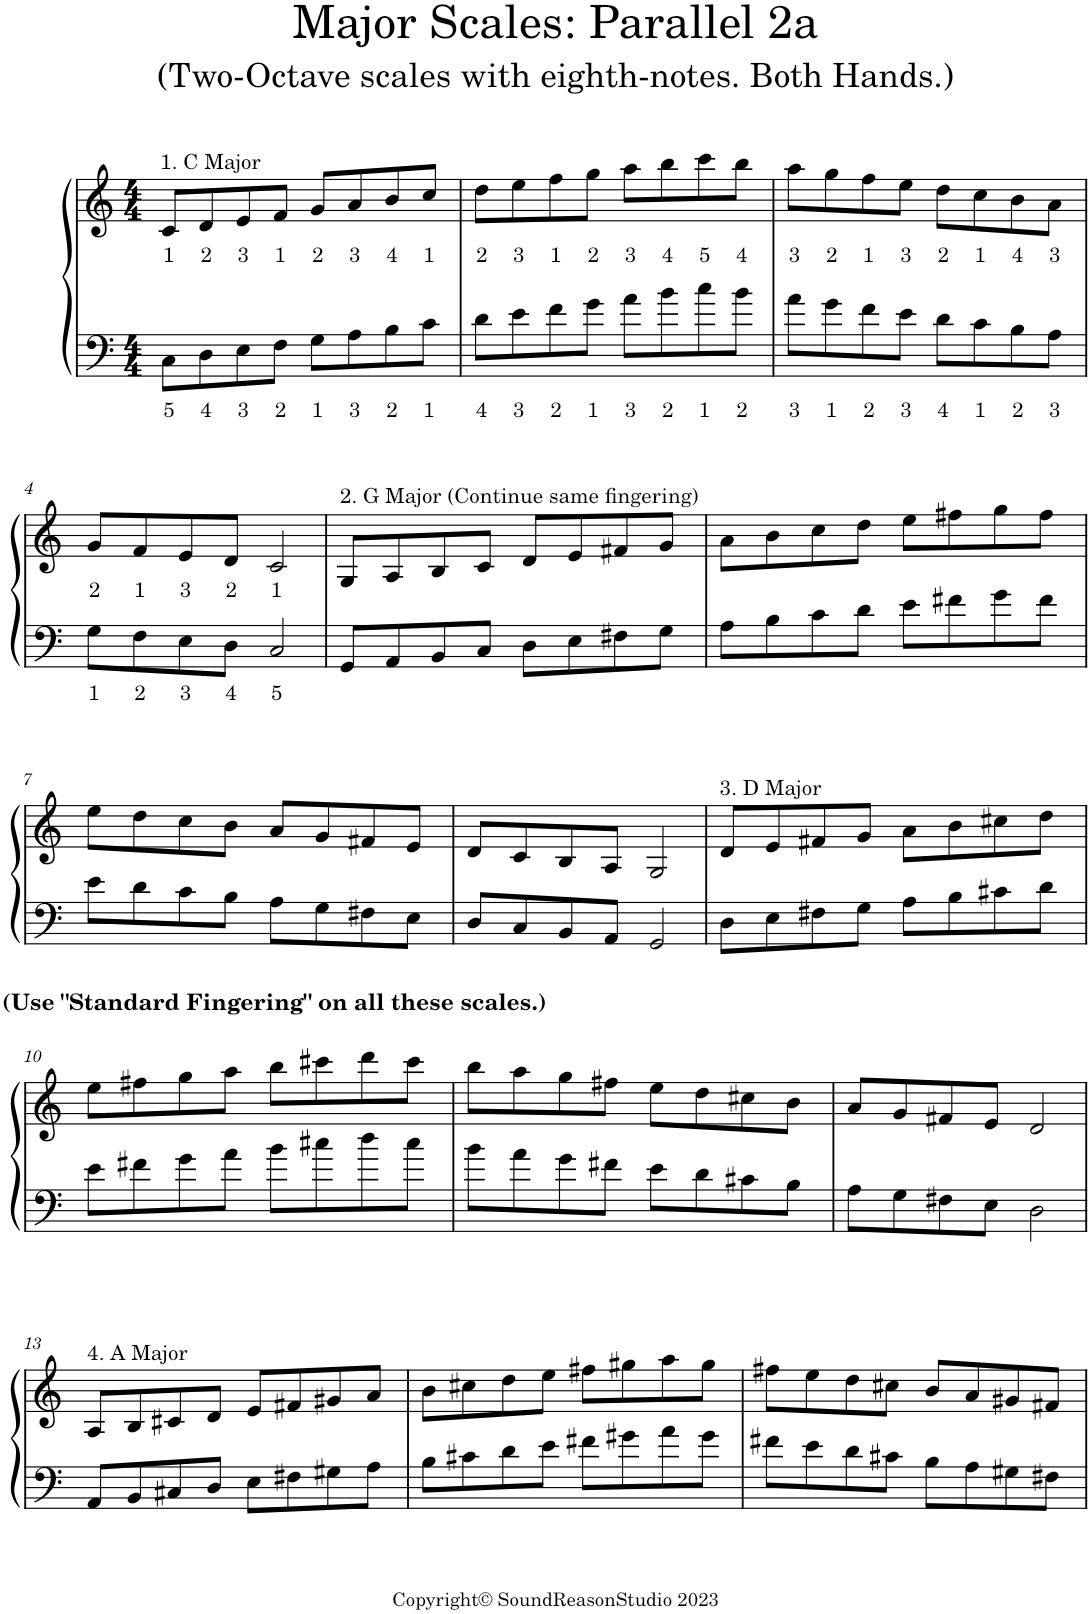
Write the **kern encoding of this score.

**kern	**text	**kern	**text
*part1	*part1	*part1	*part1
*staff2	*staff2	*staff1	*staff1
*I"Piano	*	*	*
*I'Pno.	*	*	*
*clefF4	*	*clefG2	*
*k[]	*	*k[]	*
*M4/4	*	*M4/4	*
=1	=1	=1	=1
!	!	!LO:TX:a:t=1. C Major	!
!	!LO:LY:b	!	!LO:LY:b
8C\L	5	8c/L	1
!	!LO:LY:b	!	!LO:LY:b
8D\	4	8d/	2
!	!LO:LY:b	!	!LO:LY:b
8E\	3	8e/	3
!	!LO:LY:b	!	!LO:LY:b
8F\J	2	8f/J	1
!	!LO:LY:b	!	!LO:LY:b
8G\L	1	8g/L	2
!	!LO:LY:b	!	!LO:LY:b
8A\	3	8a/	3
!	!LO:LY:b	!	!LO:LY:b
8B\	2	8b/	4
!	!LO:LY:b	!	!LO:LY:b
8c\J	1	8cc/J	1
=2	=2	=2	=2
!	!LO:LY:b	!	!LO:LY:b
8d\L	4	8dd\L	2
!	!LO:LY:b	!	!LO:LY:b
8e\	3	8ee\	3
!	!LO:LY:b	!	!LO:LY:b
8f\	2	8ff\	1
!	!LO:LY:b	!	!LO:LY:b
8g\J	1	8gg\J	2
!	!LO:LY:b	!	!LO:LY:b
8a\L	3	8aa\L	3
!	!LO:LY:b	!	!LO:LY:b
8b\	2	8bb\	4
!	!LO:LY:b	!	!LO:LY:b
8cc\	1	8ccc\	5
!	!LO:LY:b	!	!LO:LY:b
8b\J	2	8bb\J	4
=3	=3	=3	=3
!	!LO:LY:b	!	!LO:LY:b
8a\L	3	8aa\L	3
!	!LO:LY:b	!	!LO:LY:b
8g\	1	8gg\	2
!	!LO:LY:b	!	!LO:LY:b
8f\	2	8ff\	1
!	!LO:LY:b	!	!LO:LY:b
8e\J	3	8ee\J	3
!	!LO:LY:b	!	!LO:LY:b
8d\L	4	8dd\L	2
!	!LO:LY:b	!	!LO:LY:b
8c\	1	8cc\	1
!	!LO:LY:b	!	!LO:LY:b
8B\	2	8b\	4
!	!LO:LY:b	!	!LO:LY:b
8A\J	3	8a\J	3
!!LO:LB:g=z
=4	=4	=4	=4
!	!LO:LY:b	!	!LO:LY:b
8G\L	1	8g/L	2
!	!LO:LY:b	!	!LO:LY:b
8F\	2	8f/	1
!	!LO:LY:b	!	!LO:LY:b
8E\	3	8e/	3
!	!LO:LY:b	!	!LO:LY:b
8D\J	4	8d/J	2
!	!LO:LY:b	!	!LO:LY:b
2C/	5	2c/	1
=5	=5	=5	=5
!	!	!LO:TX:a:t=2. G Major (Continue same fingering)	!
8GG/L	.	8G/L	.
8AA/	.	8A/	.
8BB/	.	8B/	.
8C/J	.	8c/J	.
8D\L	.	8d/L	.
8E\	.	8e/	.
8F#X\	.	8f#X/	.
8G\J	.	8g/J	.
=6	=6	=6	=6
8A\L	.	8a\L	.
8B\	.	8b\	.
8c\	.	8cc\	.
8d\J	.	8dd\J	.
8e\L	.	8ee\L	.
8f#X\	.	8ff#X\	.
8g\	.	8gg\	.
8f#\J	.	8ff#\J	.
!!LO:LB:g=z
=7	=7	=7	=7
8e\L	.	8ee\L	.
8d\	.	8dd\	.
8c\	.	8cc\	.
8B\J	.	8b\J	.
8A\L	.	8a/L	.
8G\	.	8g/	.
8F#X\	.	8f#X/	.
8E\J	.	8e/J	.
=8	=8	=8	=8
8D/L	.	8d/L	.
8C/	.	8c/	.
8BB/	.	8B/	.
8AA/J	.	8A/J	.
2GG/	.	2G/	.
=9	=9	=9	=9
!	!	!LO:TX:a:t=3. D Major	!
8D\L	.	8d/L	.
8E\	.	8e/	.
8F#X\	.	8f#X/	.
8G\J	.	8g/J	.
8A\L	.	8a\L	.
8B\	.	8b\	.
8c#X\	.	8cc#X\	.
8d\J	.	8dd\J	.
!!LO:LB:g=z
=10	=10	=10	=10
!	!	!LO:TX:a:B:t=(Use "Standard Fingering" on all these scales.)	!
8e\L	.	8ee\L	.
8f#X\	.	8ff#X\	.
8g\	.	8gg\	.
8a\J	.	8aa\J	.
8b\L	.	8bb\L	.
8cc#X\	.	8ccc#X\	.
8dd\	.	8ddd\	.
8cc#\J	.	8ccc#\J	.
=11	=11	=11	=11
8b\L	.	8bb\L	.
8a\	.	8aa\	.
8g\	.	8gg\	.
8f#X\J	.	8ff#X\J	.
8e\L	.	8ee\L	.
8d\	.	8dd\	.
8c#X\	.	8cc#X\	.
8B\J	.	8b\J	.
=12	=12	=12	=12
8A\L	.	8a/L	.
8G\	.	8g/	.
8F#X\	.	8f#X/	.
8E\J	.	8e/J	.
2D\	.	2d/	.
!!LO:LB:g=z
=13	=13	=13	=13
!	!	!LO:TX:a:t=4. A Major	!
8AA/L	.	8A/L	.
8BB/	.	8B/	.
8C#X/	.	8c#X/	.
8D/J	.	8d/J	.
8E\L	.	8e/L	.
8F#X\	.	8f#X/	.
8G#X\	.	8g#X/	.
8A\J	.	8a/J	.
=14	=14	=14	=14
8B\L	.	8b\L	.
8c#X\	.	8cc#X\	.
8d\	.	8dd\	.
8e\J	.	8ee\J	.
8f#X\L	.	8ff#X\L	.
8g#X\	.	8gg#X\	.
8a\	.	8aa\	.
8g#\J	.	8gg#\J	.
=15	=15	=15	=15
8f#X\L	.	8ff#X\L	.
8e\	.	8ee\	.
8d\	.	8dd\	.
8c#X\J	.	8cc#X\J	.
8B\L	.	8b/L	.
8A\	.	8a/	.
8G#X\	.	8g#X/	.
8F#X\J	.	8f#X/J	.
=	=	=	=
*-	*-	*-	*-
